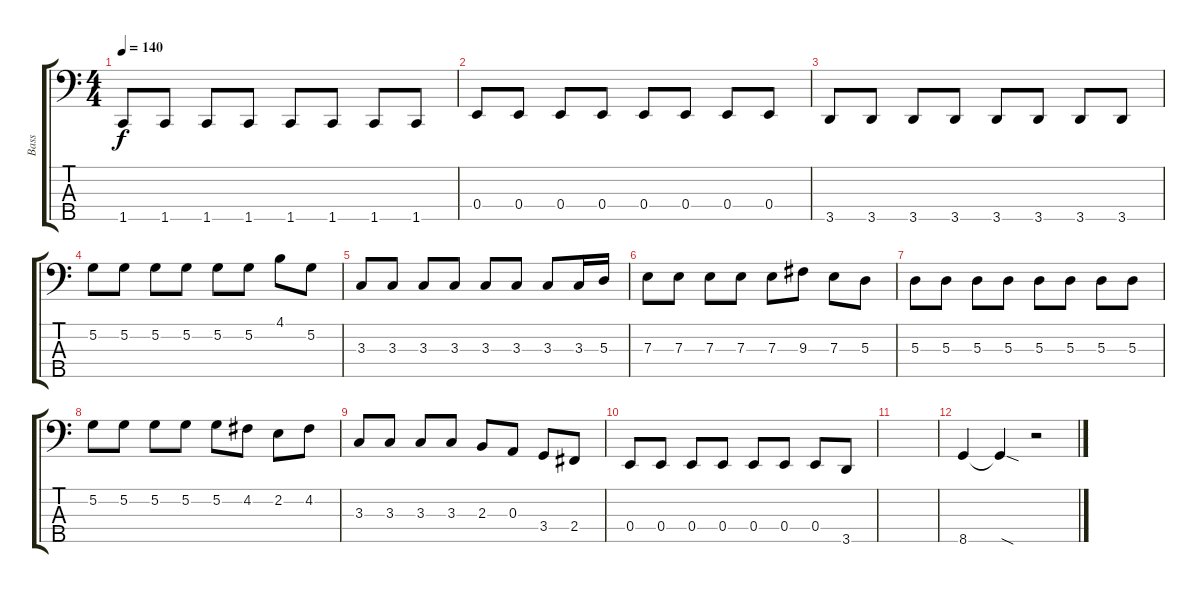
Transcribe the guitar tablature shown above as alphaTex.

\track ("Bass" "Bass") {instrument electricbasspick}
\staff {score tabs}
\tuning (G2 D2 A1 E1 B0) {hide}
\ts (4 4)
\tempo 140
\clef f4
\ks c
1.5.8{dy f} 1.5.8 1.5.8 1.5.8 1.5.8 1.5.8 1.5.8 1.5.8 |
0.4.8 0.4.8 0.4.8 0.4.8 0.4.8 0.4.8 0.4.8 0.4.8 |
3.5.8 3.5.8 3.5.8 3.5.8 3.5.8 3.5.8 3.5.8 3.5.8 |
5.2.8 5.2.8 5.2.8 5.2.8 5.2.8 5.2.8 4.1.8 5.2.8 |
3.3.8 3.3.8 3.3.8 3.3.8 3.3.8 3.3.8 3.3.8 3.3.16 5.3.16 |
7.3.8 7.3.8 7.3.8 7.3.8 7.3.8 9.3.8 7.3.8 5.3.8 |
5.3.8 5.3.8 5.3.8 5.3.8 5.3.8 5.3.8 5.3.8 5.3.8 |
5.2.8 5.2.8 5.2.8 5.2.8 5.2.8 4.2.8 2.2.8 4.2.8 |
3.3.8 3.3.8 3.3.8 3.3.8 2.3.8 0.3.8 3.4.8 2.4.8 |
0.4.8 0.4.8 0.4.8 0.4.8 0.4.8 0.4.8 0.4.8 3.5.8 |
|
8.5.4 8.5{sod t}.4 r.2
